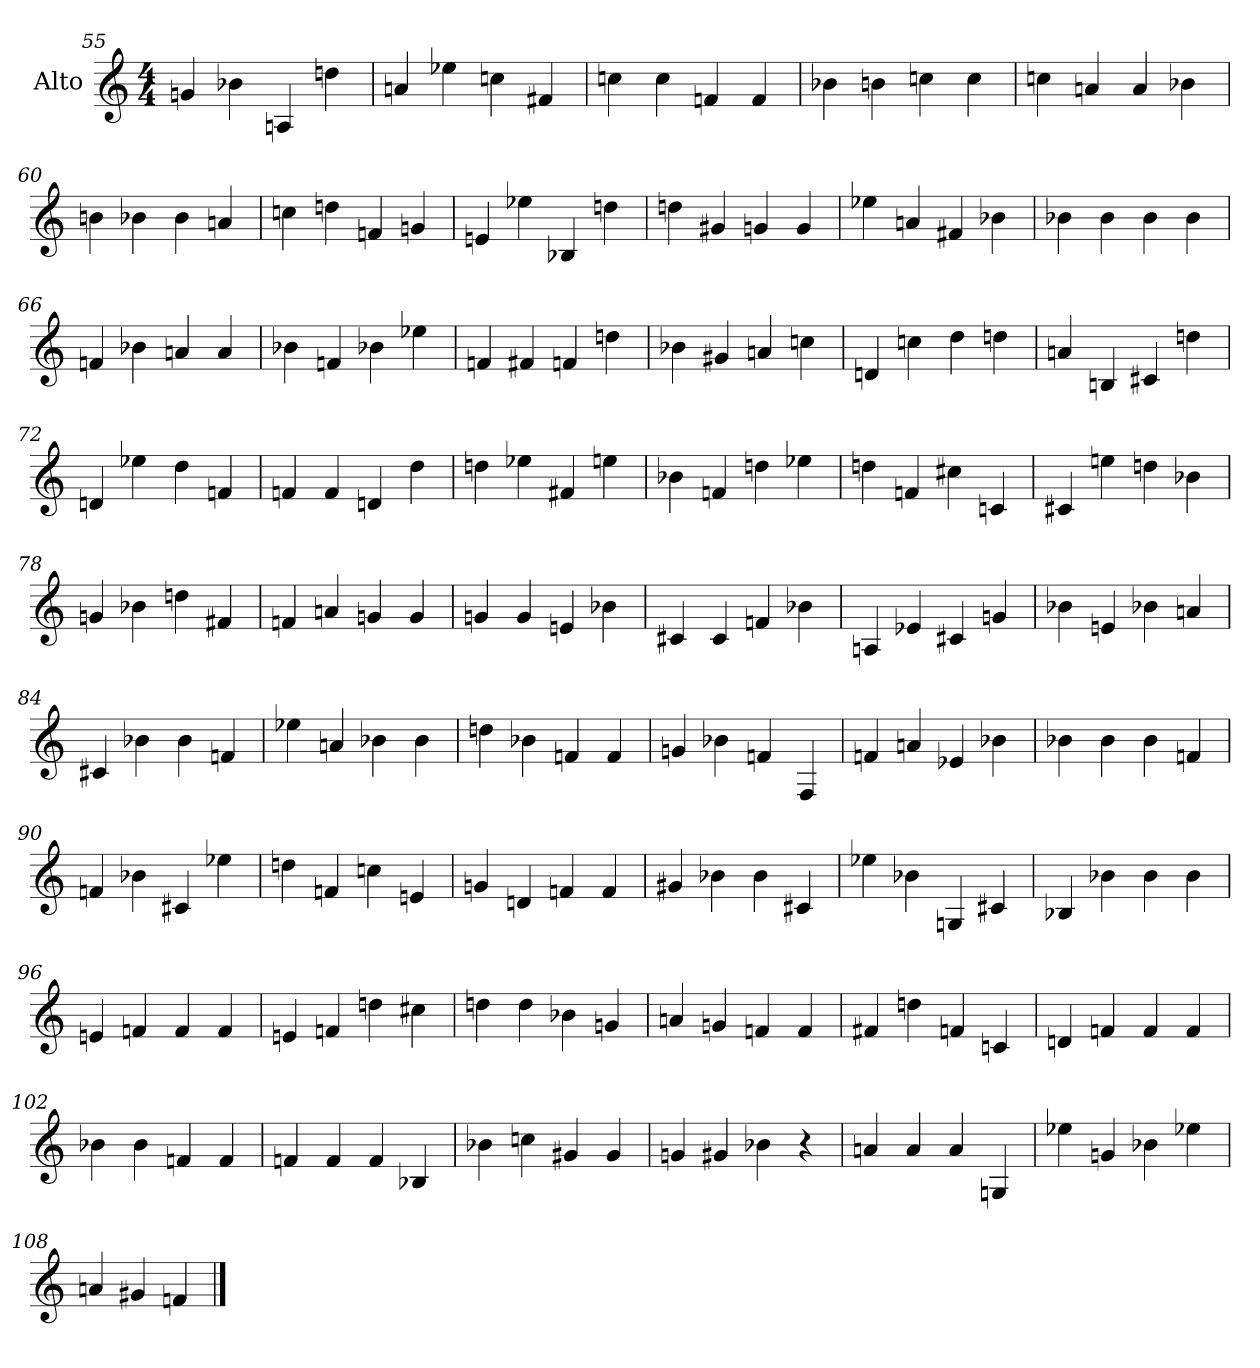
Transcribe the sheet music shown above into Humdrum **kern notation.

**kern
*part1
*staff1
*I"Alto
*I'A
*clefG2
*M4/4
=55
4gn
4b-X
4An
4ddn
=56
4an
4ee-X
4ccn
4f#X
=57
4ccn
4cc
4fn
4f
=58
4b-X
4bn
4ccn
4cc
=59
4ccn
4an
4a
4b-X
=60
4bn
4b-X
4b-
4an
=61
4ccn
4ddn
4fn
4gn
=62
4en
4ee-X
4B-X
4ddn
=63
4ddn
4g#X
4gn
4g
=64
4ee-X
4an
4f#X
4b-X
=65
4b-X
4b-
4b-
4b-
=66
4fn
4b-X
4an
4a
=67
4b-X
4fn
4b-X
4ee-X
=68
4fn
4f#X
4fn
4ddn
=69
4b-X
4g#X
4an
4ccn
=70
4dn
4ccn
4dd
4ddn
=71
4an
4Bn
4c#X
4ddn
=72
4dn
4ee-X
4dd
4fn
=73
4fn
4f
4dn
4dd
=74
4ddn
4ee-X
4f#X
4een
=75
4b-X
4fn
4ddn
4ee-X
=76
4ddn
4fn
4cc#X
4cn
=77
4c#X
4een
4ddn
4b-X
=78
4gn
4b-X
4ddn
4f#X
=79
4fn
4an
4gn
4g
=80
4gn
4g
4en
4b-X
=81
4c#X
4c#
4fn
4b-X
=82
4An
4e-X
4c#X
4gn
=83
4b-X
4en
4b-X
4an
=84
4c#X
4b-X
4b-
4fn
=85
4ee-X
4an
4b-X
4b-
=86
4ddn
4b-X
4fn
4f
=87
4gn
4b-X
4fn
4F
=88
4fn
4an
4e-X
4b-X
=89
4b-X
4b-
4b-
4fn
=90
4fn
4b-X
4c#X
4ee-X
=91
4ddn
4fn
4ccn
4en
=92
4gn
4dn
4fn
4f
=93
4g#X
4b-X
4b-
4c#X
=94
4ee-X
4b-X
4Gn
4c#X
=95
4B-X
4b-X
4b-
4b-
=96
4en
4fn
4f
4f
=97
4en
4fn
4ddn
4cc#X
=98
4ddn
4dd
4b-X
4gn
=99
4an
4gn
4fn
4f
=100
4f#X
4ddn
4fn
4cn
=101
4dn
4fn
4f
4f
=102
4b-X
4b-
4fn
4f
=103
4fn
4f
4f
4B-X
=104
4b-X
4ccn
4g#X
4g#
=105
4gn
4g#X
4b-X
4r
=106
4an
4a
4a
4Gn
=107
4ee-X
4gn
4b-X
4ee-X
=108
4an
4g#X
4fn
==
*-
